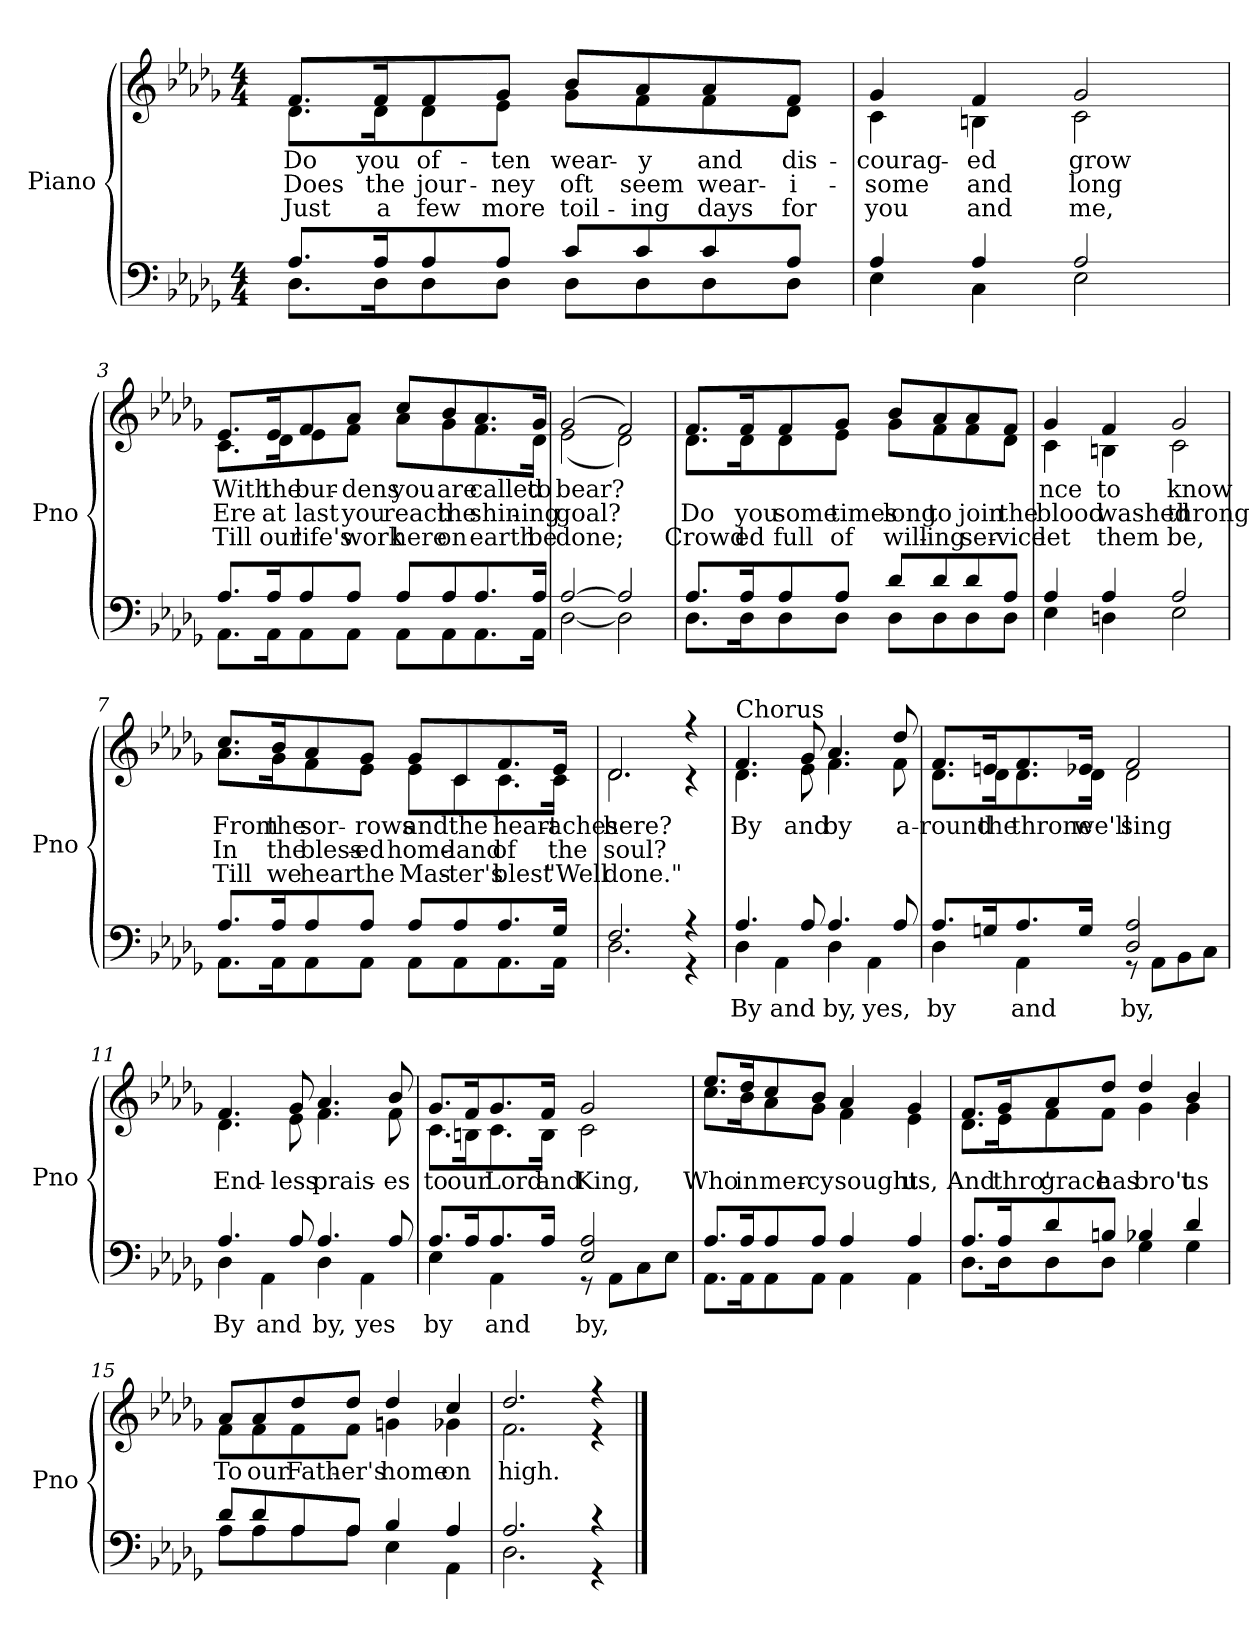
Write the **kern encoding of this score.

**kern	**text	**kern	**text	**text	**text
*part1	*part1	*part1	*part1	*part1	*part1
*staff2	*staff2	*staff1	*staff1	*staff1	*staff1
*I"Piano	*	*	*	*	*
*I'Pno	*	*	*	*	*
*clefF4	*	*clefG2	*	*	*
*k[b-e-a-d-g-]	*	*k[b-e-a-d-g-]	*	*	*
*D-:	*	*D-:	*	*	*
*M4/4	*	*M4/4	*	*	*
=1	=1	=1	=1	=1	=1
.	.	8qf/yy	1.	2.	3.
*^	*	*^	*	*	*
8.A-/L	8.D-\L	.	8.f/L	8.d-\L	Do	Does	Just
16A-/K	16D-\K	.	16f/K	16d-\K	you	the	a
8A-/	8D-\	.	8f/	8d-\	of-	jour-	few
8A-/J	8D-\J	.	8g-/J	8e-\J	ten	ney	more
8c/L	8D-\L	.	8b-/L	8g-\L	wear-	oft	toil-
8c/	8D-\	.	8a-/	8f\	y	seem	ing
8c/	8D-\	.	8a-/	8f\	and	wear-	days
8A-/J	8D-\J	.	8f/J	8d-\J	dis-	i-	for
!!LO:LB:g=z	!!
=2	=2	=2	=2	=2	=2	=2	=2
4A-/	4E-\	.	4g-/	4c\	courag-	some	you
4A-/	4C\	.	4f/	4Bn\	ed	and	and
2A-/	2E-\	.	2g-/	2c\	grow	long	me,
!!LO:LB:g=z	!!
=3	=3	=3	=3	=3	=3	=3	=3
8.A-/L	8.AA-\L	.	8.e-/L	8.c\L	With	Ere	Till
16A-/K	16AA-\K	.	16e-/K	16d-\K	the	at	our
8A-/	8AA-\	.	8f/	8e-\	bur-	last	life's
8A-/J	8AA-\J	.	8a-/J	8f\J	dens	you	work
8A-/L	8AA-\L	.	8cc/L	8a-\L	you	reach	here
8A-/	8AA-\	.	8b-/	8g-\	are	the	on
8.A-/	8.AA-\	.	8.a-/	8.f\	called	shin-	earth
16A-/Jk	16AA-\Jk	.	16g-/Jk	16d-\Jk	to	ing	be
=4	=4	=4	=4	=4	=4	=4	=4
[2A-/	[2D-\	.	(2g-/	(2e-\	bear?	goal?	done;
2A-/]	2D-\]	.	2f/)	2d-\)	.	.	.
!!LO:PB:g=z	!!
=5	=5	=5	=5	=5	=5	=5	=5
8.A-/L	8.D-\L	.	8.f/L	8.d-\L	.	Do	Crowd-
16A-/K	16D-\K	.	16f/K	16d-\K	.	you	ed
8A-/	8D-\	.	8f/	8d-\	.	some-	full
8A-/J	8D-\J	.	8g-/J	8e-\J	.	times	of
8d-/L	8D-\L	.	8b-/L	8g-\L	.	long	will-
8d-/	8D-\	.	8a-/	8f\	.	to	ing
8d-/	8D-\	.	8a-/	8f\	.	join	ser-
8A-/J	8D-\J	.	8f/J	8d-\J	.	the	vice
!!LO:LB:g=z	!!
=6	=6	=6	=6	=6	=6	=6	=6
4A-/	4E-\	.	4g-/	4c\	nce	blood-	let
4A-/	4Dn\	.	4f/	4Bn\	to	-washed	them
2A-/	2E-\	.	2g-/	2c\	know	throng	be,
!!LO:LB:g=z	!!
=7	=7	=7	=7	=7	=7	=7	=7
8.A-/L	8.AA-\L	.	8.cc/L	8.a-\L	From	In	Till
16A-/K	16AA-\K	.	16b-/K	16g-\K	the	the	we
8A-/	8AA-\	.	8a-/	8f\	sor-	bless-	hear
8A-/J	8AA-\J	.	8g-/J	8e-\J	rows	ed	the
8A-/L	8AA-\L	.	8g-/L	8e-\L	and	home-	Mas-
8A-/	8AA-\	.	8c/	8c\	the	land	ter's
8.A-/	8.AA-\	.	8.f/	8.c\	heart-	of	blest
16G-/Jk	16AA-\Jk	.	16e-/Jk	16c\Jk	aches	the	"Well
=8	=8	=8	=8	=8	=8	=8	=8
2.F/	2.D-\	.	2.d-/	2.d-\	here?	soul?	done."
4r	4r	.	4r	4r	.	.	.
!!LO:PB:g=z	!!
=9	=9	=9	=9	=9	=9	=9	=9
!	!	!	!LO:TX:a:t=Chorus	!	!	!	!
4.A-/	4D-\	By	4.f/	4.d-\	By	.	.
.	4AA-\	and	.	.	.	.	.
8A-/	.	.	8g-/	8e-\	and	.	.
4.A-/	4D-\	by,	4.a-/	4.f\	by	.	.
.	4AA-\	yes,	.	.	.	.	.
8A-/	.	.	8dd-/	8f\	a-	.	.
=10	=10	=10	=10	=10	=10	=10	=10
8.A-/L	4D-\	by	8.f/L	8.d-\L	round	.	.
16Gn/K	.	.	16en/K	16d-\K	the	.	.
8.A-/	4AA-\	and	8.f/	8.d-\	throne	.	.
16G/Jk	.	.	16e-X/Jk	16d-\Jk	we'll	.	.
2D-/ 2A-/	8r	by,	2f/	2d-\	sing	.	.
.	8AA-\L	.	.	.	.	.	.
.	8BB-\	.	.	.	.	.	.
.	8C\J	.	.	.	.	.	.
!!LO:LB:g=z	!!
=11	=11	=11	=11	=11	=11	=11	=11
4.A-/	4D-\	By	4.f/	4.d-\	End-	.	.
.	4AA-\	and	.	.	.	.	.
8A-/	.	.	8g-/	8e-\	less	.	.
4.A-/	4D-\	by,	4.a-/	4.f\	prais-	.	.
.	4AA-\	yes	.	.	.	.	.
8A-/	.	.	8b-/	8f\	es	.	.
=12	=12	=12	=12	=12	=12	=12	=12
8.A-/L	4E-\	by	8.g-/L	8.c\L	to	.	.
16A-/K	.	.	16f/K	16Bn\K	our	.	.
8.A-/	4AA-\	and	8.g-/	8.c\	Lord	.	.
16A-/Jk	.	.	16f/Jk	16B\Jk	and	.	.
2E-/ 2A-/	8r	by,	2g-/	2c\	King,	.	.
.	8AA-\L	.	.	.	.	.	.
.	8C\	.	.	.	.	.	.
.	8E-\J	.	.	.	.	.	.
!!LO:LB:g=z	!!
=13	=13	=13	=13	=13	=13	=13	=13
8.A-/L	8.AA-\L	.	8.ee-/L	8.cc\L	Who	.	.
16A-/K	16AA-\K	.	16dd-/K	16b-\K	in	.	.
8A-/	8AA-\	.	8cc/	8a-\	mer-	.	.
8A-/J	8AA-\J	.	8b-/J	8g-\J	cy	.	.
4A-/	4AA-\	.	4a-/	4f\	sought	.	.
4A-/	4AA-\	.	4g-/	4e-\	us,	.	.
=14	=14	=14	=14	=14	=14	=14	=14
8.A-/L	8.D-\L	.	8.f/L	8.d-\L	And	.	.
16A-/K	16D-\K	.	16g-/K	16e-\K	thro'	.	.
8d-/	8D-\	.	8a-/	8f\	grace	.	.
8Bn/J	8D-\J	.	8dd-/J	8f\J	has	.	.
4B-X/	4G-\	.	4dd-/	4g-\	bro't	.	.
4d-/	4G-\	.	4b-/	4g-\	us	.	.
!!LO:LB:g=z	!!
=15	=15	=15	=15	=15	=15	=15	=15
8d-/L	8A-\L	.	8a-/L	8f\L	To	.	.
8d-/	8A-\	.	8a-/	8f\	our	.	.
8A-/	8A-\	.	8dd-/	8f\	Fath-	.	.
8A-/J	8A-\J	.	8dd-/J	8f\J	er's	.	.
4B-/	4E-\	.	4dd-/	4gn\	home	.	.
4A-/	4AA-\	.	4cc/	4g-X\	on	.	.
=16	=16	=16	=16	=16	=16	=16	=16
2.A-/	2.D-\	.	2.dd-/	2.f\	high.	.	.
4r	4r	.	4r	4r	.	.	.
*v	*v	*	*	*	*	*	*
*	*	*v	*v	*	*	*
==	==	==	==	==	==
*-	*-	*-	*-	*-	*-
